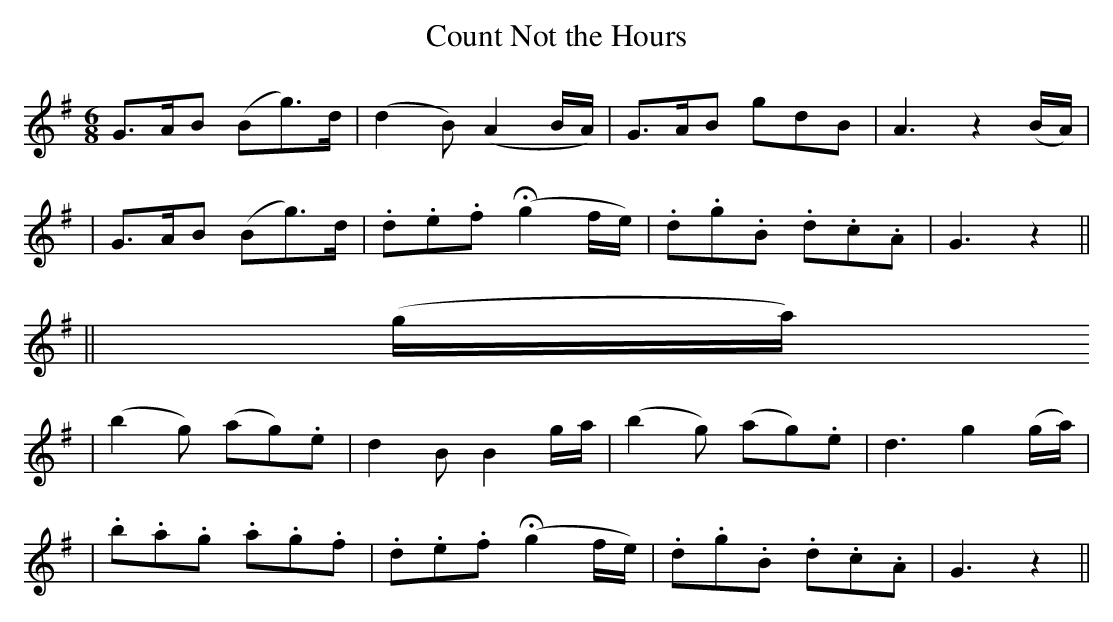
X:1
T: Count Not the Hours
M: 6/8
L: 1/8
K: G
  G>AB (Bg>)d | (d2B) (A2B/A/) | G>AB gdB | A3 z2(B/A/) |
| G>AB (Bg>)d | .d.e.f (Hg2f/e/) | .d.g.B .d.c.A | G3 z2 ||
|| (g/a/)
| (b2g) (ag).e | d2B B2g/a/ | (b2g) (ag).e | d3 g2(g/a/) |
| .b.a.g .a.g.f | .d.e.f (Hg2f/e/) | .d.g.B .d.c.A | G3 z2 ||
